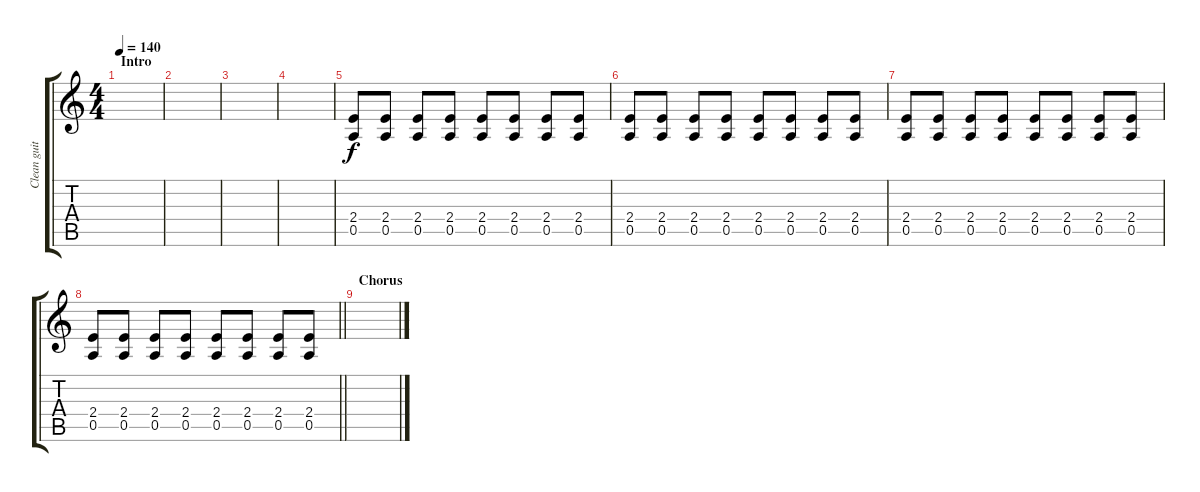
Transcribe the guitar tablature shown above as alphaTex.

\track ("Clean guitar" "Clean guit") {instrument electricguitarclean}
\staff {score tabs}
\tuning (E4 B3 G3 D3 A2 E2) {hide}
\ts (4 4)
\section ("" "Intro")
\tempo 140
\clef g2
\ks c
|
|
|
|
(2.4 0.5).8 (2.4 0.5).8 (2.4 0.5).8 (2.4 0.5).8 (2.4 0.5).8 (2.4 0.5).8 (2.4 0.5).8 (2.4 0.5).8 |
(2.4 0.5).8 (2.4 0.5).8 (2.4 0.5).8 (2.4 0.5).8 (2.4 0.5).8 (2.4 0.5).8 (2.4 0.5).8 (2.4 0.5).8 |
(2.4 0.5).8 (2.4 0.5).8 (2.4 0.5).8 (2.4 0.5).8 (2.4 0.5).8 (2.4 0.5).8 (2.4 0.5).8 (2.4 0.5).8 |
\barLineRight lightlight
(2.4 0.5).8 (2.4 0.5).8 (2.4 0.5).8 (2.4 0.5).8 (2.4 0.5).8 (2.4 0.5).8 (2.4 0.5).8 (2.4 0.5).8 |
\section ("" "Chorus")
